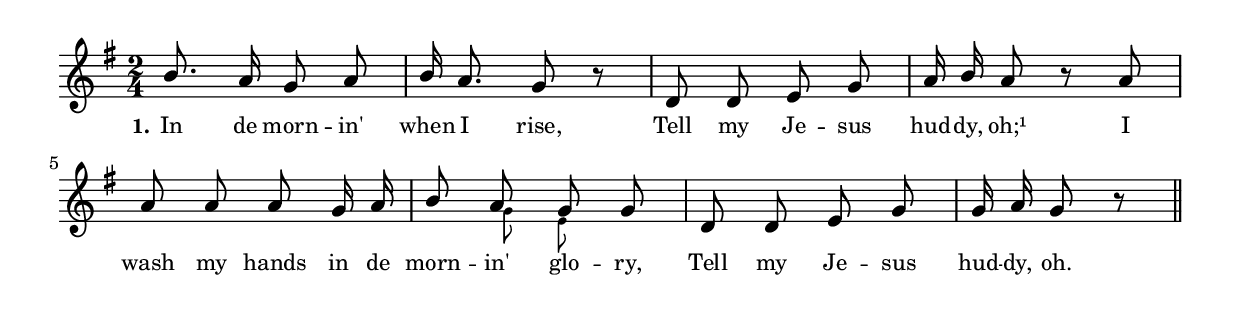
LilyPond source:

% 020.ly - Score sheet for "Tell my Jesus ``Morning.''"
% Copyright (C) 2007  Marcus Brinkmann <marcus@gnu.org>
%
% This score sheet is free software; you can redistribute it and/or
% modify it under the terms of the Creative Commons Legal Code
% Attribution-ShareALike as published by Creative Commons; either
% version 2.0 of the License, or (at your option) any later version.
%
% This score sheet is distributed in the hope that it will be useful,
% but WITHOUT ANY WARRANTY; without even the implied warranty of
% MERCHANTABILITY or FITNESS FOR A PARTICULAR PURPOSE.  See the
% Creative Commons Legal Code Attribution-ShareALike for more details.
%
% You should have received a copy of the Creative Commons Legal Code
% Attribution-ShareALike along with this score sheet; if not, write to
% Creative Commons, 543 Howard Street, 5th Floor,
% San Francisco, CA 94105-3013  United States

\version "2.21.0"

%\header
%{
%  title = "Tell My Jesus ``Morning.''"
%  composer = "trad."
%}

melody =
<<
  \context Voice
  {
    \set Staff.midiInstrument = "acoustic grand"
    \override Staff.VerticalAxisGroup.minimum-Y-extent = #'(0 . 0)

    \autoBeamOff

    \time 2/4
    \clef violin
    \key g \major

    \override Stem.neutral-direction = #1
    {
      b'8. a'16 g'8 a' | b'16 a'8. g'8 r8 |
      d'8 d' e' g' | a'16 b' a'8 r a' |
      a'8 a' a' g'16 a' | b'8
      << { \stemUp a'8 \stemNeutral }
	 << \\ \set fontSize = #'-4 \stemDown g'8 >> >>
      << { \stemUp g'8 \stemNeutral }
	 << \\ \set fontSize = #'-4 \stemDown e'8 >> >>
      g' | d'8 d' e' g' | g'16 a' g'8 r \bar "||"
    }
  }
  \new Lyrics
  \lyricsto "" {
    \override LyricText.font-size = #0
    \override StanzaNumber.font-size = #-1

    \set stanza = "1."
    In de morn -- in' when I rise,
    Tell my Je -- sus hud -- dy, oh;¹
    I wash my hands in de morn -- in' glo -- ry,
    Tell my Je -- sus hud -- dy, oh.
  }
>>


\score
{
  \new Staff { \melody }

  \layout { indent = 0.0 }
}

\score
{
  \new Staff { \unfoldRepeats \melody }


  \midi {
    \tempo 4 = 82
    }


}
